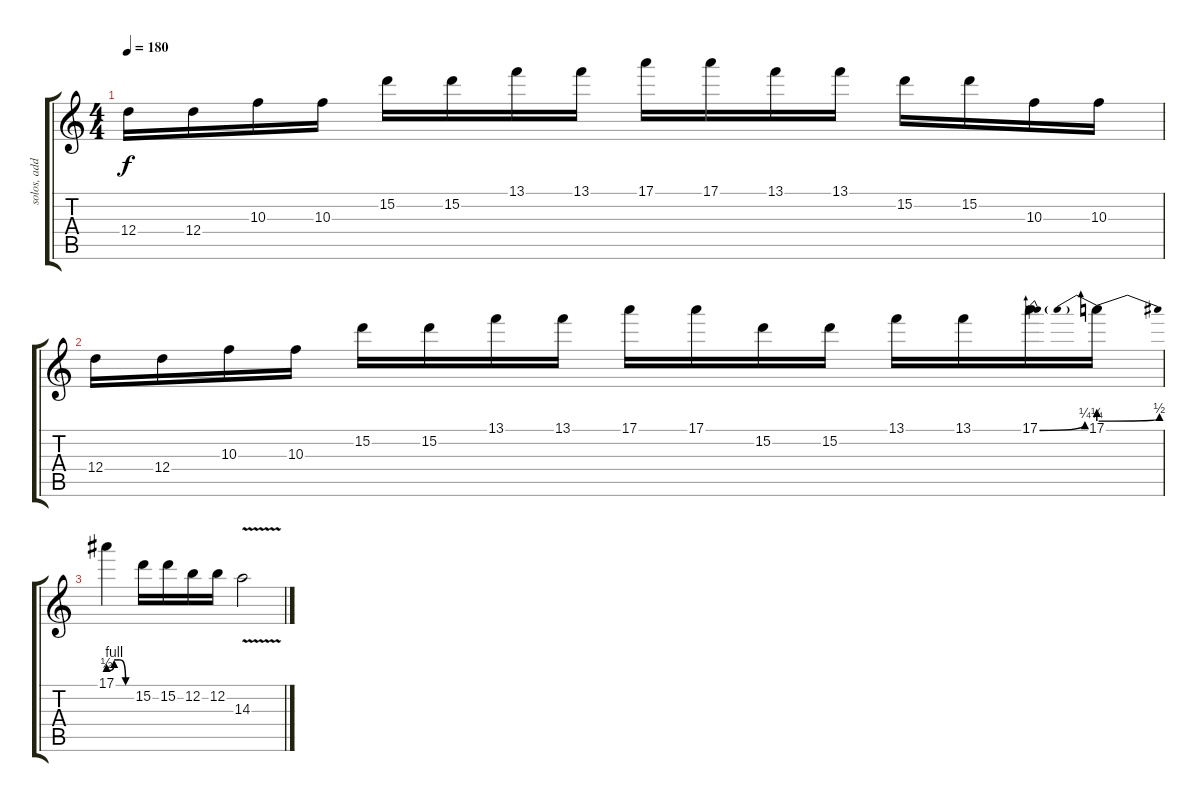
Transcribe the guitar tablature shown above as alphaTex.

\track ("solos, additional guitar" "solos, add") {instrument distortionguitar}
\staff {score tabs}
\tuning (E4 B3 G3 D3 A2 D2) {hide}
\ts (4 4)
\tempo 180
\clef g2
\ks c
12.4.16{dy f} 12.4.16 10.3.16 10.3.16 15.2.16 15.2.16 13.1.16 13.1.16 17.1.16 17.1.16 13.1.16 13.1.16 15.2.16 15.2.16 10.3.16 10.3.16 |
12.4.16 12.4.16 10.3.16 10.3.16 15.2.16 15.2.16 13.1.16 13.1.16 17.1.16 17.1.16 15.2.16 15.2.16 13.1.16 13.1.16 17.1{be (bend 0 0 60 1)}.16 17.1{be (prebendbend 0 1 60 2)}.16 |
17.1{be (custom 0 2 15 4 30 4 45 0 60 0)}.4 15.2.16 15.2.16 12.2.16 12.2.16 14.3{v}.2
